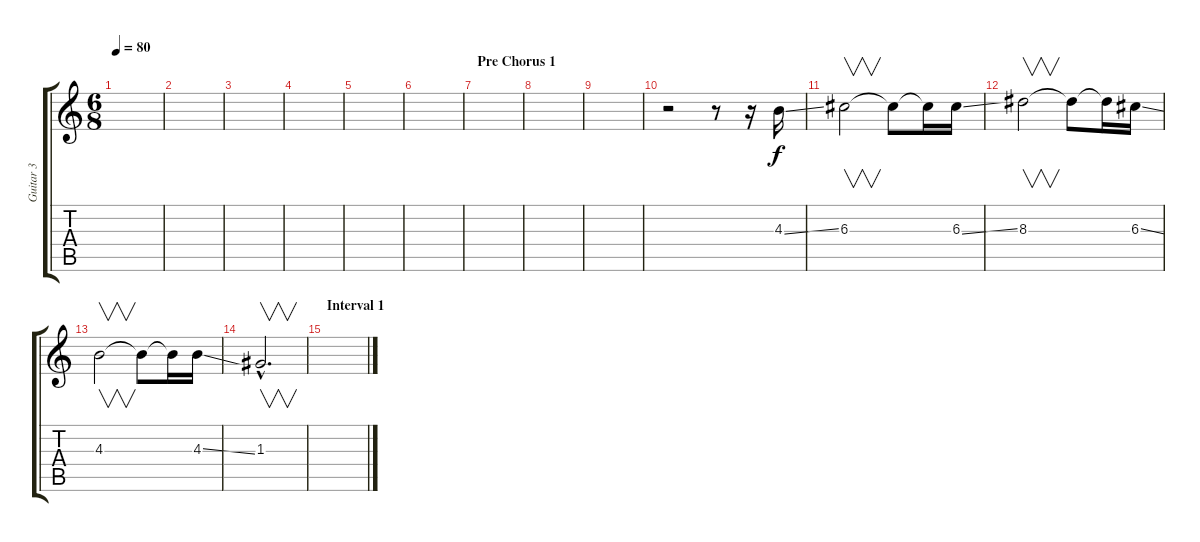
\track ("Guitar 3" "Guitar 3") {instrument distortionguitar}
\staff {score tabs}
\tuning (E4 B3 G3 D3 A2 E2) {hide}
\ts (6 8)
\tempo 80
\clef g2
\ks c
|
|
|
|
|
|
\section ("" "Pre Chorus 1")
|
|
|
r.2 r.8 r.16 4.3{ss}.16 |
6.3.2{v} 6.3{t}.8 6.3{t}.16 6.3{ss}.16 |
8.3.2{v} 8.3{t}.8 8.3{t}.16 6.3{ss}.16 |
4.3.2{v} 4.3{t}.8 4.3{t}.16 4.3{ss}.16 |
1.3{hac}.2{v d} |
\section ("" "Interval 1")
